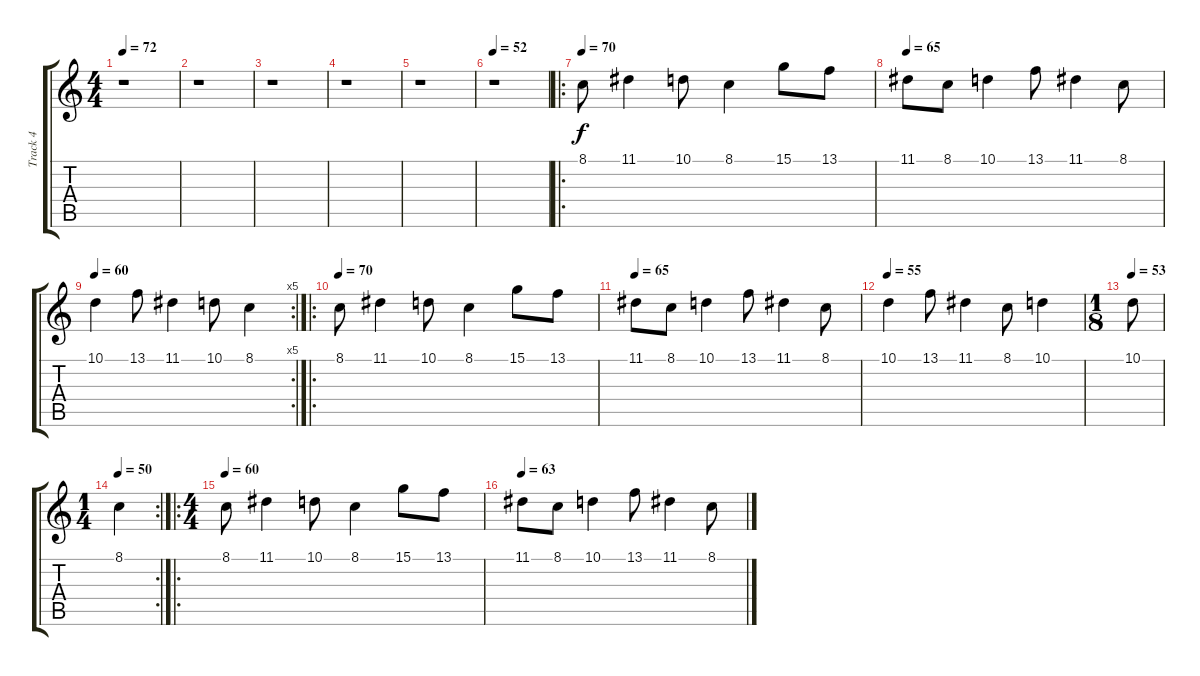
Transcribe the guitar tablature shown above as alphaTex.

\track ("Track 4" "Track 4") {instrument piccolo}
\staff {score tabs}
\tuning (E4 B3 G3 D3 A2 E2) {hide}
\ts (4 4)
\tempo 72
\clef g2
\ks c
r.1{dy f} |
r.1 |
r.1 |
r.1 |
r.1 |
\tempo 52
r.1 |
\ro
\tempo 70
8.1.8 11.1.4 10.1.8 8.1.4 15.1.8 13.1.8 |
\tempo 65
11.1.8 8.1.8 10.1.4 13.1.8 11.1.4 8.1.8 |
\rc 5
\tempo 60
10.1.4 13.1.8 11.1.4 10.1.8 8.1.4 |
\ro
\tempo 70
8.1.8 11.1.4 10.1.8 8.1.4 15.1.8 13.1.8 |
\tempo 65
11.1.8 8.1.8 10.1.4 13.1.8 11.1.4 8.1.8 |
\tempo 55
10.1.4 13.1.8 11.1.4 8.1.8 10.1.4 |
\ts (1 8)
\tempo 53
10.1.8 |
\rc 2
\ts (1 4)
\tempo 50
8.1.4 |
\ro
\ts (4 4)
\tempo 60
8.1.8 11.1.4 10.1.8 8.1.4 15.1.8 13.1.8 |
\tempo 63
11.1.8 8.1.8 10.1.4 13.1.8 11.1.4 8.1.8
